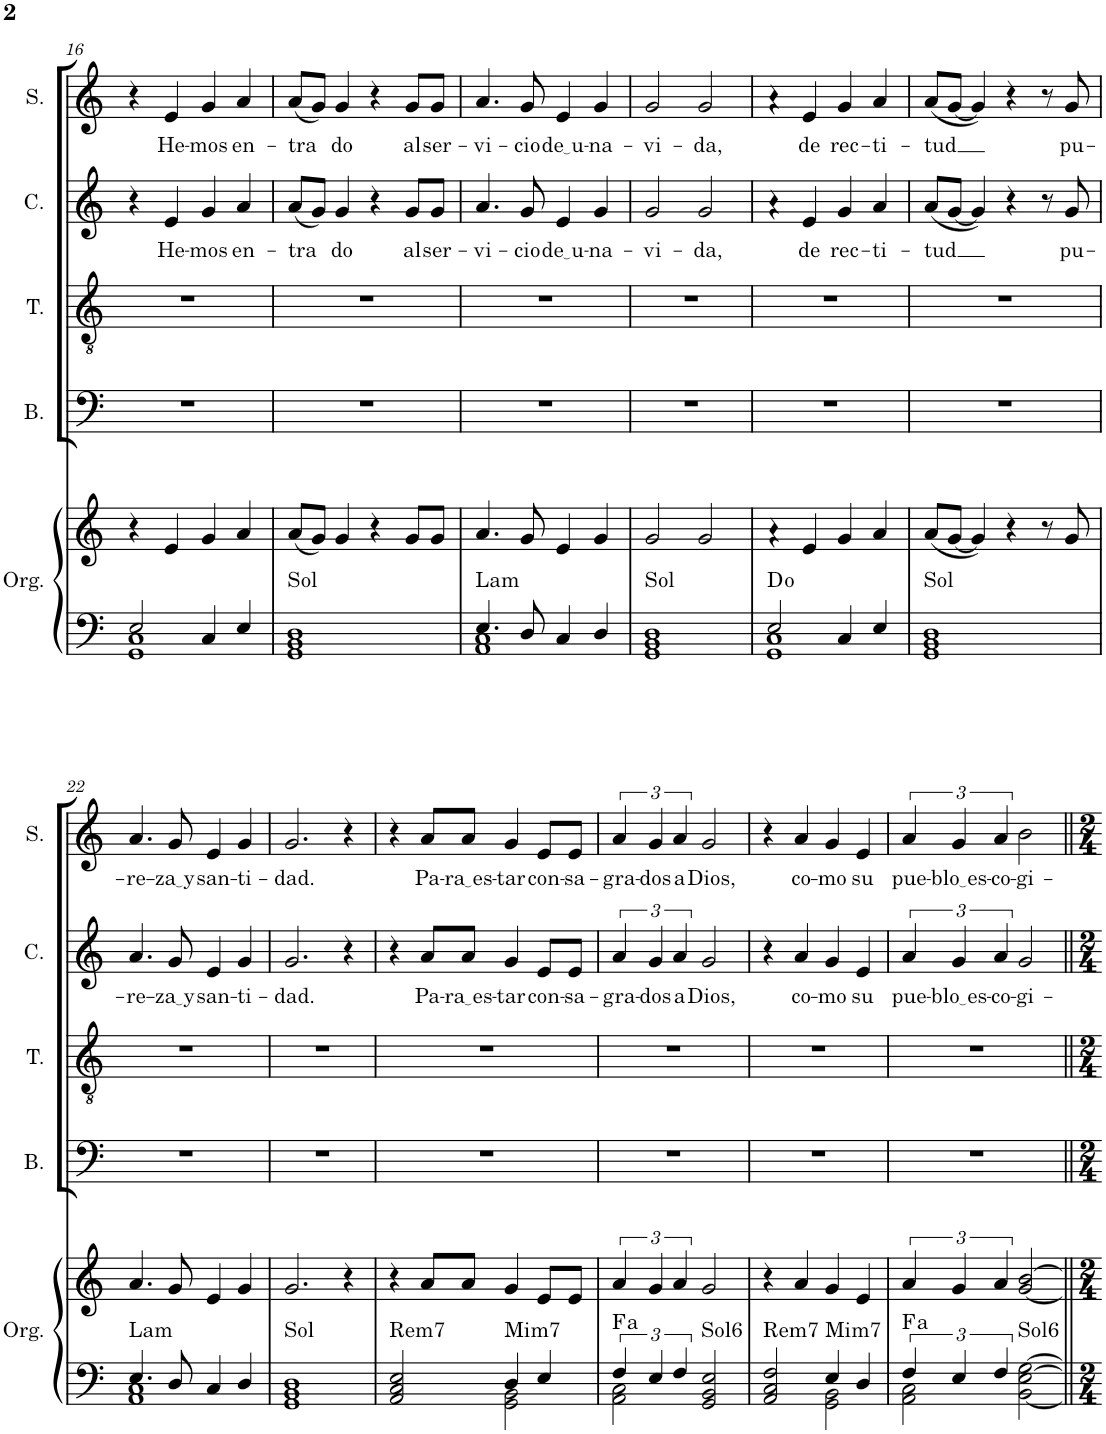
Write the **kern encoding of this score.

**kern	**kern	**harte	**kern	**kern	**kern	**text	**kern	**text
*part5	*part5	*part5	*part4	*part3	*part2	*part2	*part1	*part1
*staff6	*staff5	*	*staff4	*staff3	*staff2	*staff2	*staff1	*staff1
*I"Órgano	*	*	*I"Bajo	*I"Tenor	*I"Contralto	*	*I"Soprano	*
*	*	*	*I'B.	*I'T.	*I'C.	*	*I'S.	*
!!LO:PB:g=z
*clefF4	*clefG2	*	*clefF4	*clefGv2	*clefG2	*	*clefG2	*
*k[]	*k[]	*	*k[]	*k[]	*k[]	*	*k[]	*
*M4/4	*M4/4	*	*M4/4	*M4/4	*M4/4	*	*M4/4	*
=16	=16	=16	=16	=16	=16	=16	=16	=16
*^	*	*	*	*	*	*	*	*
2E/	1GG 1C	4r	.	1r	1r	4r	.	4r	.
!	!	!	!	!	!	!	!LO:LY:b	!	!LO:LY:b
.	.	4e/	.	.	.	4e/	He-	4e/	He-
!	!	!	!	!	!	!	!LO:LY:b	!	!LO:LY:b
4C/	.	4g/	.	.	.	4g/	-mos	4g/	-mos
!	!	!	!	!	!	!	!LO:LY:b	!	!LO:LY:b
4E/	.	4a/	.	.	.	4a/	en-	4a/	en-
*v	*v	*	*	*	*	*	*	*	*
=17	=17	=17	=17	=17	=17	=17	=17	=17
!	!	!LO:H:kt=Sol	!	!	!	!LO:LY:b	!	!LO:LY:b
1GG 1BB 1D	(8a/L	N	1r	1r	(8a/L	-tra	(8a/L	-tra
.	8g/J)	.	.	.	8g/J)	.	8g/J)	.
!	!	!	!	!	!	!LO:LY:b	!	!LO:LY:b
.	4g/	.	.	.	4g/	do	4g/	do
.	4r	.	.	.	4r	.	4r	.
!	!	!	!	!	!	!LO:LY:b	!	!LO:LY:b
.	8g/L	.	.	.	8g/L	al	8g/L	al
!	!	!	!	!	!	!LO:LY:b	!	!LO:LY:b
.	8g/J	.	.	.	8g/J	ser-	8g/J	ser-
=18	=18	=18	=18	=18	=18	=18	=18	=18
*^	*	*	*	*	*	*	*	*
!	!	!	!LO:H:kt=Lam	!	!	!	!LO:LY:b	!	!LO:LY:b
4.E/	1AA 1C	4.a/	N	1r	1r	4.a/	-vi-	4.a/	-vi-
!	!	!	!	!	!	!	!LO:LY:b	!	!LO:LY:b
8D/	.	8g/	.	.	.	8g/	-cio	8g/	-cio
!	!	!	!	!	!	!	!LO:LY:b	!	!LO:LY:b
4C/	.	4e/	.	.	.	4e/	de u	4e/	de u
!	!	!	!	!	!	!	!LO:LY:b	!	!LO:LY:b
4D/	.	4g/	.	.	.	4g/	-na-	4g/	-na-
*v	*v	*	*	*	*	*	*	*	*
=19	=19	=19	=19	=19	=19	=19	=19	=19
!	!	!LO:H:kt=Sol	!	!	!	!LO:LY:b	!	!LO:LY:b
1GG 1BB 1D	2g/	N	1r	1r	2g/	-vi-	2g/	-vi-
!	!	!	!	!	!	!LO:LY:b	!	!LO:LY:b
.	2g/	.	.	.	2g/	-da,	2g/	-da,
=20	=20	=20	=20	=20	=20	=20	=20	=20
*^	*	*	*	*	*	*	*	*
2E/	1GG 1C	4ra	D:dim	1r	1r	4ra	.	4ra	.
!	!	!	!	!	!	!	!LO:LY:b	!	!LO:LY:b
.	.	4e/	.	.	.	4e/	de	4e/	de
!	!	!	!	!	!	!	!LO:LY:b	!	!LO:LY:b
4C/	.	4g/	.	.	.	4g/	rec-	4g/	rec-
!	!	!	!	!	!	!	!LO:LY:b	!	!LO:LY:b
4E/	.	4a/	.	.	.	4a/	-ti-	4a/	-ti-
*v	*v	*	*	*	*	*	*	*	*
=21	=21	=21	=21	=21	=21	=21	=21	=21
!	!	!LO:H:kt=Sol	!	!	!	!LO:LY:b	!	!LO:LY:b
1GG 1BB 1D	(8a/L	N	1r	1r	(8a/L	-tud	(8a/L	-tud
.	[8g/J	.	.	.	[8g/J	.	[8g/J	.
.	4g/])	.	.	.	4g/])	.	4g/])	.
.	4r	.	.	.	4r	.	4r	.
.	8r	.	.	.	8r	.	8r	.
!	!	!	!	!	!	!LO:LY:b	!	!LO:LY:b
.	8g/	.	.	.	8g/	pu-	8g/	pu-
!!LO:LB:g=z
=22	=22	=22	=22	=22	=22	=22	=22	=22
*^	*	*	*	*	*	*	*	*
!	!	!	!LO:H:kt=Lam	!	!	!	!LO:LY:b	!	!LO:LY:b
4.E/	1AA 1C	4.a/	N	1r	1r	4.a/	-re-	4.a/	-re-
!	!	!	!	!	!	!	!LO:LY:b	!	!LO:LY:b
8D/	.	8g/	.	.	.	8g/	za y	8g/	za y
!	!	!	!	!	!	!	!LO:LY:b	!	!LO:LY:b
4C/	.	4e/	.	.	.	4e/	san-	4e/	san-
!	!	!	!	!	!	!	!LO:LY:b	!	!LO:LY:b
4D/	.	4g/	.	.	.	4g/	-ti-	4g/	-ti-
*v	*v	*	*	*	*	*	*	*	*
=23	=23	=23	=23	=23	=23	=23	=23	=23
!	!	!LO:H:kt=Sol	!	!	!	!LO:LY:b	!	!LO:LY:b
1GG 1BB 1D	2.g/	N	1r	1r	2.g/	-dad.	2.g/	-dad.
.	4r	.	.	.	4r	.	4r	.
=24	=24	=24	=24	=24	=24	=24	=24	=24
*^	*	*	*	*	*	*	*	*
!	!	!	!LO:H:kt=Rem7	!	!	!	!	!	!
2AA/ 2C/ 2E/	2ryy	4r	N	1r	1r	4r	.	4r	.
!	!	!	!	!	!	!	!LO:LY:b	!	!LO:LY:b
.	.	8a/L	.	.	.	8a/L	Pa-	8a/L	Pa-
!	!	!	!	!	!	!	!LO:LY:b	!	!LO:LY:b
.	.	8a/J	.	.	.	8a/J	ra es	8a/J	ra es
!	!	!	!LO:H:kt=Mim7	!	!	!	!LO:LY:b	!	!LO:LY:b
4D/	2GG\ 2BB\	4g/	N	.	.	4g/	-tar	4g/	-tar
!	!	!	!	!	!	!	!LO:LY:b	!	!LO:LY:b
4E/	.	8e/L	.	.	.	8e/L	con-	8e/L	con-
!	!	!	!	!	!	!	!LO:LY:b	!	!LO:LY:b
.	.	8e/J	.	.	.	8e/J	-sa-	8e/J	-sa-
=25	=25	=25	=25	=25	=25	=25	=25	=25	=25
!	!	!	!LO:H:kt=a	!	!	!	!LO:LY:b	!	!LO:LY:b
6F/	2AA\ 2C\	6a/	.	1r	1r	6a/	-gra-	6a/	-gra-
!	!	!	!	!	!	!	!LO:LY:b	!	!LO:LY:b
6E/	.	6g/	.	.	.	6g/	-dos	6g/	-dos
!	!	!	!	!	!	!	!LO:LY:b	!	!LO:LY:b
6F/	.	6a/	.	.	.	6a/	a	6a/	a
!	!	!	!LO:H:kt=Sol6	!	!	!	!LO:LY:b	!	!LO:LY:b
2GG/ 2BB/ 2E/	2ryy	2g/	N	.	.	2g/	Dios,	2g/	Dios,
=26	=26	=26	=26	=26	=26	=26	=26	=26	=26
!	!	!	!LO:H:kt=Rem7	!	!	!	!	!	!
2AA/ 2C/ 2F/	2ryy	4r	N	1r	1r	4r	.	4r	.
!	!	!	!	!	!	!	!LO:LY:b	!	!LO:LY:b
.	.	4a/	.	.	.	4a/	co-	4a/	co-
!	!	!	!LO:H:kt=Mim7	!	!	!	!LO:LY:b	!	!LO:LY:b
4E/	2GG\ 2BB\	4g/	N	.	.	4g/	-mo	4g/	-mo
!	!	!	!	!	!	!	!LO:LY:b	!	!LO:LY:b
4D/	.	4e/	.	.	.	4e/	su	4e/	su
=27	=27	=27	=27	=27	=27	=27	=27	=27	=27
!	!	!	!LO:H:kt=a	!	!	!	!LO:LY:b	!	!LO:LY:b
6F/	2AA\ 2C\	6a/	.	1r	1r	6a/	pue-	6a/	pue-
!	!	!	!	!	!	!	!LO:LY:b	!	!LO:LY:b
6E/	.	6g/	.	.	.	6g/	blo es	6g/	blo es
!	!	!	!	!	!	!	!LO:LY:b	!	!LO:LY:b
6F/	.	6a/	.	.	.	6a/	-co-	6a/	-co-
!	!	!	!LO:H:kt=Sol6	!	!	!	!LO:LY:b	!	!LO:LY:b
[2BB\ [2E\ [2G\	2ryy	[2g/ [2b/	N	.	.	2g/	-gi-	2b\	-gi-
*v	*v	*	*	*	*	*	*	*	*
=||	=||	=||	=||	=||	=||	=||	=||	=||
*-	*-	*-	*-	*-	*-	*-	*-	*-
